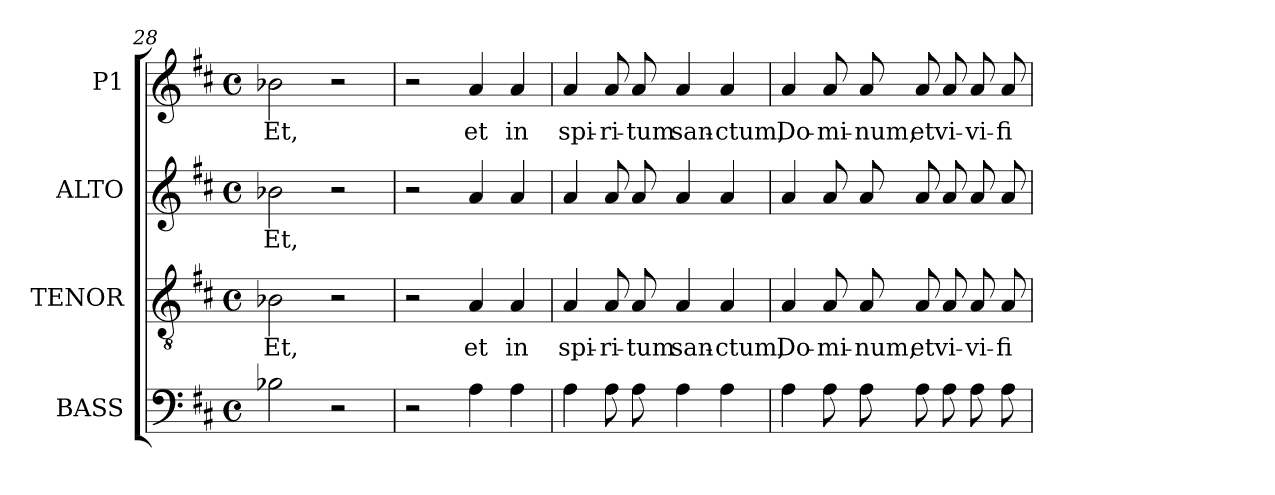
**kern	**kern	**text	**kern	**text	**kern	**text
*part4	*part3	*part3	*part2	*part2	*part1	*part1
*staff4	*staff3	*staff3	*staff2	*staff2	*staff1	*staff1
*I"BASS	*I"TENOR	*	*I"ALTO	*	*I"P1	*
*clefF4	*clefGv2	*	*clefG2	*	*clefG2	*
*	*ITrd7c12	*	*	*	*	*
*k[f#c#]	*k[f#c#]	*	*k[f#c#]	*	*k[f#c#]	*
*D:	*D:	*	*D:	*	*D:	*
*M4/4	*M4/4	*	*M4/4	*	*M4/4	*
*met(c)	*met(c)	*	*met(c)	*	*met(c)	*
=28	=28	=28	=28	=28	=28	=28
!	!	!LO:LY:b:color=#000000	!	!	!	!
!	!	!	!	!LO:LY:b:color=#000000	!	!
!	!	!	!	!	!	!LO:LY:b:color=#000000
2B-Xi\	2BB-Xi\	Et,	2b-Xi\	Et,	2b-Xi\	Et,
2r	2r	.	2r	.	2r	.
!!LO:LB:g=z
=29	=29	=29	=29	=29	=29	=29
2r	2r	.	2r	.	2r	.
!	!	!LO:LY:b:color=#000000	!	!	!	!
!	!	!	!	!	!	!LO:LY:b:color=#000000
4Ai\	4AAi/	et	4ai/	.	4ai/	et
!	!	!LO:LY:b:color=#000000	!	!	!	!
!	!	!	!	!	!	!LO:LY:b:color=#000000
4Ai\	4AAi/	in	4ai/	.	4ai/	in
=30	=30	=30	=30	=30	=30	=30
!	!	!LO:LY:b:color=#000000	!	!	!	!
!	!	!	!	!	!	!LO:LY:b:color=#000000
4Ai\	4AAi/	spi-	4ai/	.	4ai/	spi-
!	!	!LO:LY:b:color=#000000	!	!	!	!
!	!	!	!	!	!	!LO:LY:b:color=#000000
8Ai\	8AAi/	-ri-	8ai/	.	8ai/	-ri-
!	!	!LO:LY:b:color=#000000	!	!	!	!
!	!	!	!	!	!	!LO:LY:b:color=#000000
8Ai\	8AAi/	-tum	8ai/	.	8ai/	-tum
!	!	!LO:LY:b:color=#000000	!	!	!	!
!	!	!	!	!	!	!LO:LY:b:color=#000000
4Ai\	4AAi/	san-	4ai/	.	4ai/	san-
!	!	!LO:LY:b:color=#000000	!	!	!	!
!	!	!	!	!	!	!LO:LY:b:color=#000000
4Ai\	4AAi/	-ctum,	4ai/	.	4ai/	-ctum,
=31	=31	=31	=31	=31	=31	=31
!	!	!LO:LY:b:color=#000000	!	!	!	!
!	!	!	!	!	!	!LO:LY:b:color=#000000
4Ai\	4AAi/	Do-	4ai/	.	4ai/	Do-
!	!	!LO:LY:b:color=#000000	!	!	!	!
!	!	!	!	!	!	!LO:LY:b:color=#000000
8Ai\	8AAi/	-mi-	8ai/	.	8ai/	-mi-
!	!	!LO:LY:b:color=#000000	!	!	!	!
!	!	!	!	!	!	!LO:LY:b:color=#000000
8Ai\	8AAi/	-num,	8ai/	.	8ai/	-num,
!	!	!LO:LY:b:color=#000000	!	!	!	!
!	!	!	!	!	!	!LO:LY:b:color=#000000
8Ai\	8AAi/	et	8ai/	.	8ai/	et
!	!	!LO:LY:b:color=#000000	!	!	!	!
!	!	!	!	!	!	!LO:LY:b:color=#000000
8Ai\	8AAi/	vi-	8ai/	.	8ai/	vi-
!	!	!LO:LY:b:color=#000000	!	!	!	!
!	!	!	!	!	!	!LO:LY:b:color=#000000
8Ai\	8AAi/	-vi-	8ai/	.	8ai/	-vi-
!	!	!LO:LY:b:color=#000000	!	!	!	!
!	!	!	!	!	!	!LO:LY:b:color=#000000
8Ai\	8AAi/	-fi-	8ai/	.	8ai/	-fi-
=	=	=	=	=	=	=
*-	*-	*-	*-	*-	*-	*-
